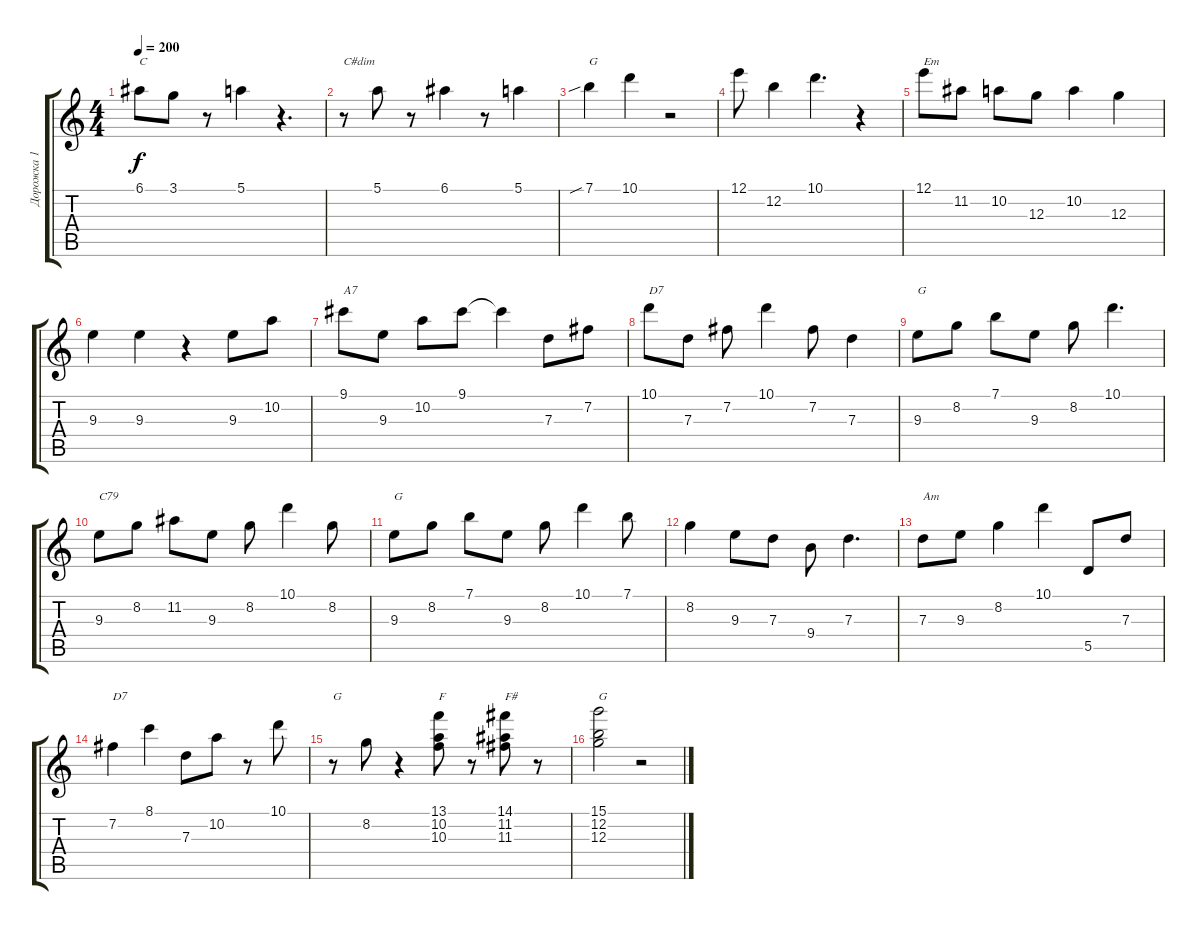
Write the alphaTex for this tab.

\track ("Дорожка 1" "Дорожка 1") {instrument acousticguitarsteel}
\staff {score tabs}
\tuning (E4 B3 G3 D3 A2 E2) {hide}
\ts (4 4)
\tempo 200
\clef g2
\ks c
6.1.8{txt "C" dy f} 3.1.8 r.8 5.1.4 r.4{d} |
r.8{txt "C#dim"} 5.1.8 r.8 6.1.4 r.8 5.1.4 |
7.1{sib}.4{txt "G"} 10.1.4 r.2 |
12.1.8 12.2.4 10.1.4{d} r.4 |
12.1.8{txt "Em"} 11.2.8 10.2.8 12.3.8 10.2.4 12.3.4 |
9.3.4 9.3.4 r.4 9.3.8 10.2.8 |
9.1.8{txt "A7"} 9.3.8 10.2.8 9.1.8 9.1{t}.4 7.3.8 7.2.8 |
10.1.8{txt "D7"} 7.3.8 7.2.8 10.1.4 7.2.8 7.3.4 |
9.3.8{txt "G"} 8.2.8 7.1.8 9.3.8 8.2.8 10.1.4{d} |
9.3.8{txt "C79"} 8.2.8 11.2.8 9.3.8 8.2.8 10.1.4 8.2.8 |
9.3.8{txt "G"} 8.2.8 7.1.8 9.3.8 8.2.8 10.1.4 7.1.8 |
8.2.4 9.3.8 7.3.8 9.4.8 7.3.4{d} |
7.3.8{txt "Am"} 9.3.8 8.2.4 10.1.4 5.5.8 7.3.8 |
7.2.4{txt "D7"} 8.1.4 7.3.8 10.2.8 r.8 10.1.8 |
r.8{txt "G"} 8.2.8 r.4 (13.1 10.2 10.3).8{txt "F"} r.8 (14.1 11.2 11.3).8{txt "F#"} r.8 |
(15.1 12.2 12.3).2{txt "G"} r.2
